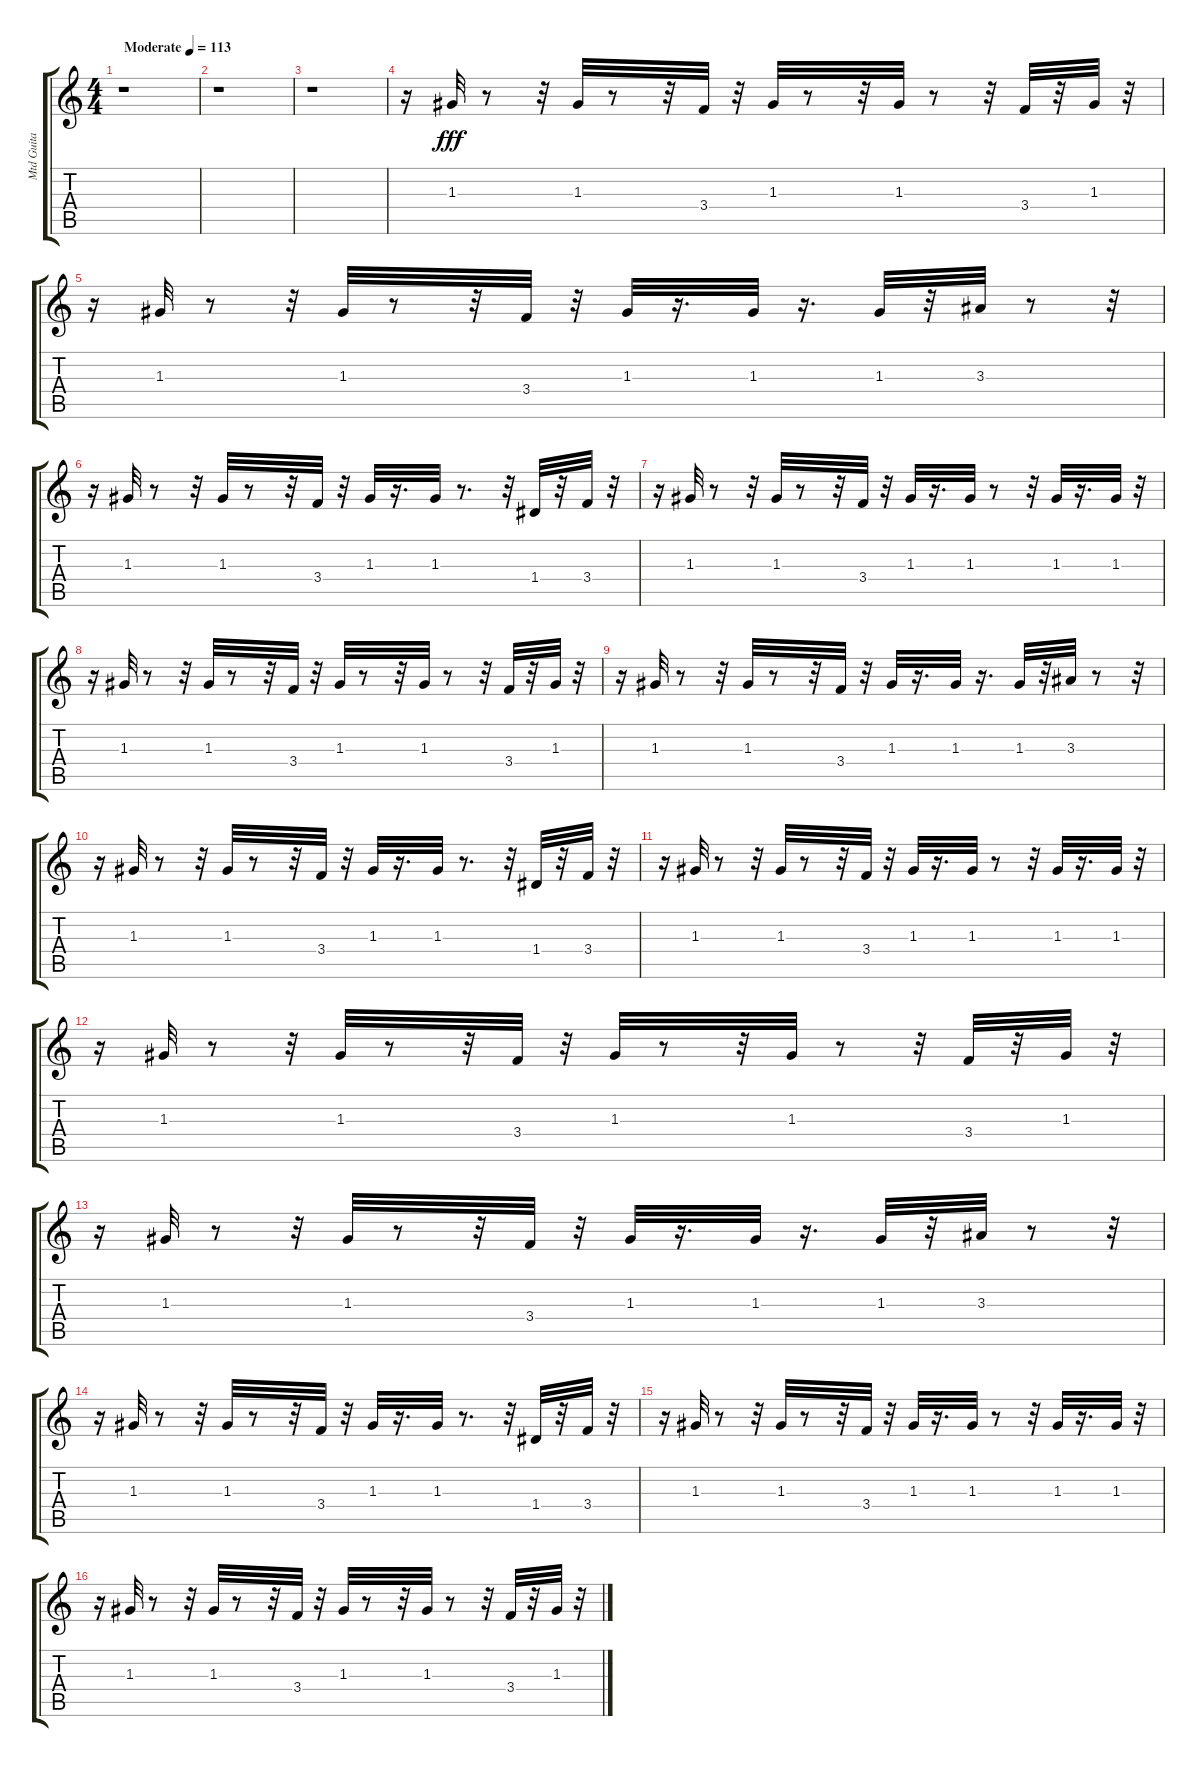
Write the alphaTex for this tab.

\track ("Mtd Guita" "Mtd Guita") {instrument electricguitarmuted}
\staff {score tabs}
\tuning (E4 B3 G3 D3 A2 E2) {hide}
\ts (4 4)
\tempo (113 "Moderate")
\clef g2
\ks c
r.1{dy fff instrument electricguitarmuted} |
r.1 |
r.1 |
r.16 1.3.32 r.8 r.32 1.3.32 r.8 r.32 3.4.32 r.32 1.3.32 r.8 r.32 1.3.32 r.8 r.32 3.4.32 r.32 1.3.32 r.32 |
r.16 1.3.32 r.8 r.32 1.3.32 r.8 r.32 3.4.32 r.32 1.3.32 r.16{d} 1.3.32 r.16{d} 1.3.32 r.32 3.3.32 r.8 r.32 |
r.16 1.3.32 r.8 r.32 1.3.32 r.8 r.32 3.4.32 r.32 1.3.32 r.16{d} 1.3.32 r.8{d} r.32 1.4.32 r.32 3.4.32 r.32 |
r.16 1.3.32 r.8 r.32 1.3.32 r.8 r.32 3.4.32 r.32 1.3.32 r.16{d} 1.3.32 r.8 r.32 1.3.32 r.16{d} 1.3.32 r.32 |
r.16 1.3.32 r.8 r.32 1.3.32 r.8 r.32 3.4.32 r.32 1.3.32 r.8 r.32 1.3.32 r.8 r.32 3.4.32 r.32 1.3.32 r.32 |
r.16 1.3.32 r.8 r.32 1.3.32 r.8 r.32 3.4.32 r.32 1.3.32 r.16{d} 1.3.32 r.16{d} 1.3.32 r.32 3.3.32 r.8 r.32 |
r.16 1.3.32 r.8 r.32 1.3.32 r.8 r.32 3.4.32 r.32 1.3.32 r.16{d} 1.3.32 r.8{d} r.32 1.4.32 r.32 3.4.32 r.32 |
r.16 1.3.32 r.8 r.32 1.3.32 r.8 r.32 3.4.32 r.32 1.3.32 r.16{d} 1.3.32 r.8 r.32 1.3.32 r.16{d} 1.3.32 r.32 |
r.16 1.3.32 r.8 r.32 1.3.32 r.8 r.32 3.4.32 r.32 1.3.32 r.8 r.32 1.3.32 r.8 r.32 3.4.32 r.32 1.3.32 r.32 |
r.16 1.3.32 r.8 r.32 1.3.32 r.8 r.32 3.4.32 r.32 1.3.32 r.16{d} 1.3.32 r.16{d} 1.3.32 r.32 3.3.32 r.8 r.32 |
r.16 1.3.32 r.8 r.32 1.3.32 r.8 r.32 3.4.32 r.32 1.3.32 r.16{d} 1.3.32 r.8{d} r.32 1.4.32 r.32 3.4.32 r.32 |
r.16 1.3.32 r.8 r.32 1.3.32 r.8 r.32 3.4.32 r.32 1.3.32 r.16{d} 1.3.32 r.8 r.32 1.3.32 r.16{d} 1.3.32 r.32 |
r.16 1.3.32 r.8 r.32 1.3.32 r.8 r.32 3.4.32 r.32 1.3.32 r.8 r.32 1.3.32 r.8 r.32 3.4.32 r.32 1.3.32 r.32
